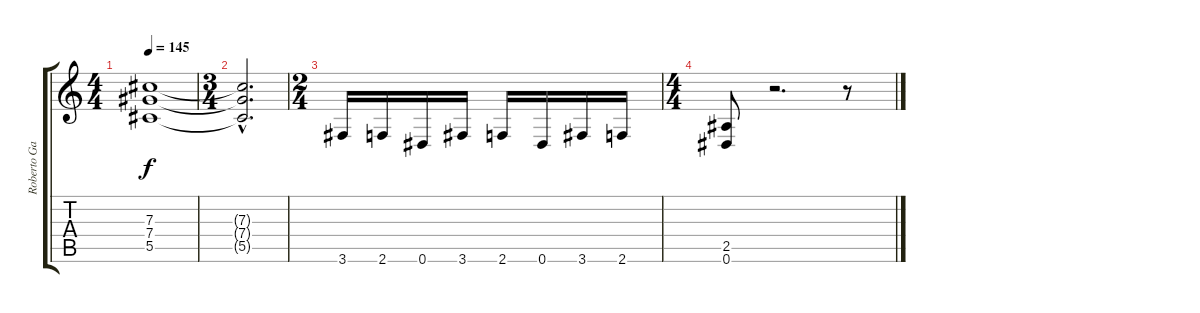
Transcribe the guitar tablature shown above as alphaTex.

\track ("Roberto García" "Roberto Ga") {instrument distortionguitar}
\staff {score tabs}
\tuning (Eb4 Bb3 Gb3 Db3 Ab2 Eb2) {hide}
\ts (4 4)
\tempo 145
\clef g2
\ks c
(7.3 7.4 5.5).1{dy f} |
\ts (3 4)
(7.3{hac t} 7.4{hac t} 5.5{hac t}).2{d} |
\ts (2 4)
3.6.16 2.6.16 0.6.16 3.6.16 2.6.16 0.6.16 3.6.16 2.6.16 |
\ts (4 4)
(2.5 0.6).8 r.2{d} r.8
